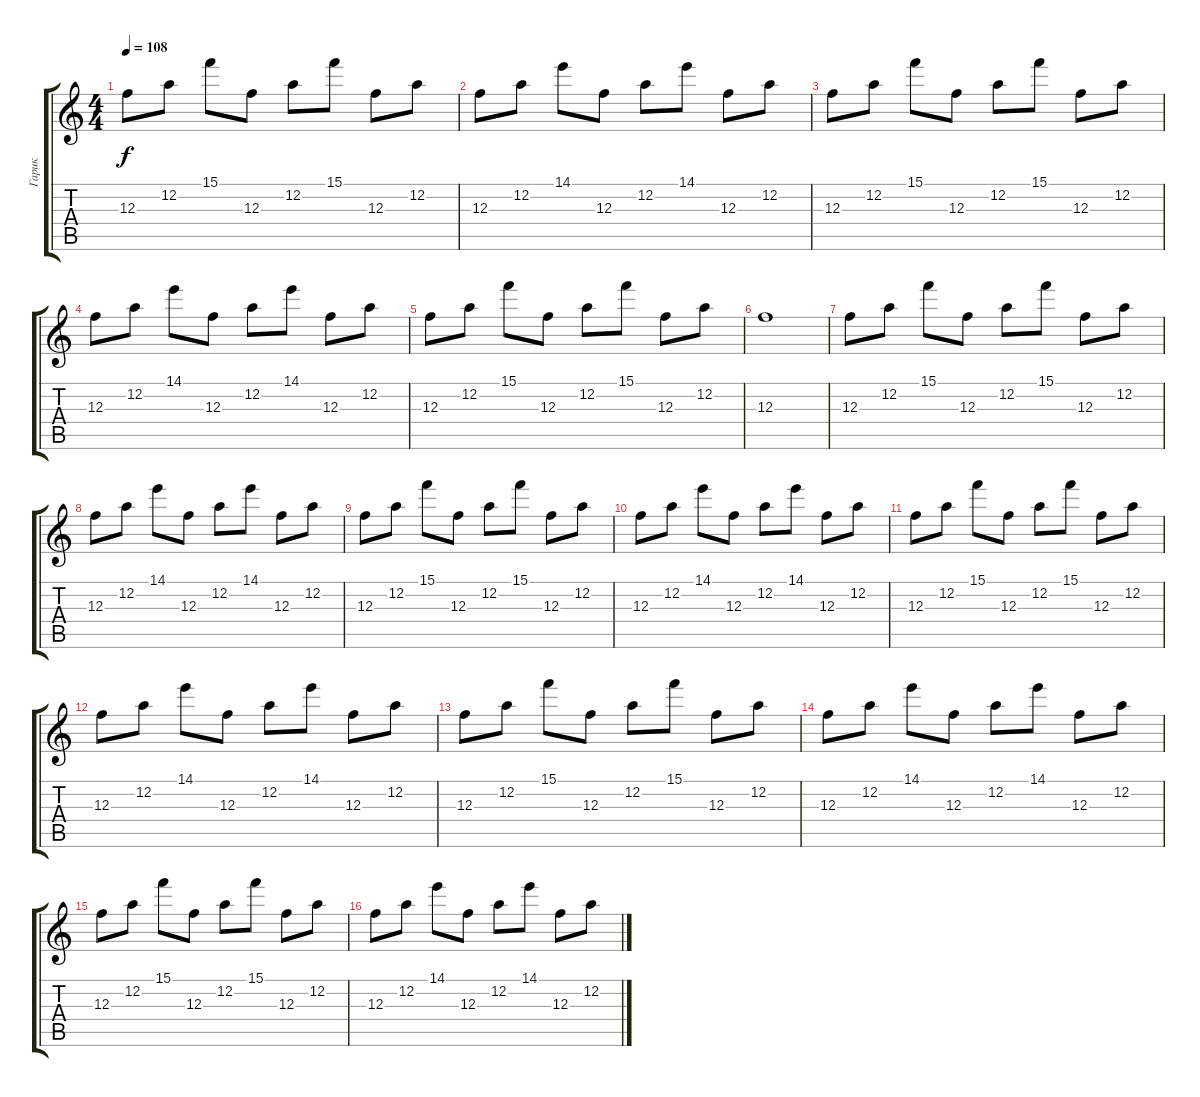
\track ("Гарик" "Гарик") {instrument electricguitarjazz}
\staff {score tabs}
\tuning (D4 A3 F3 C3 G2 D2) {hide}
\ts (4 4)
\tempo 108
\clef g2
\ks c
12.3.8{dy f} 12.2.8 15.1.8 12.3.8 12.2.8 15.1.8 12.3.8 12.2.8 |
12.3.8 12.2.8 14.1.8 12.3.8 12.2.8 14.1.8 12.3.8 12.2.8 |
12.3.8 12.2.8 15.1.8 12.3.8 12.2.8 15.1.8 12.3.8 12.2.8 |
12.3.8 12.2.8 14.1.8 12.3.8 12.2.8 14.1.8 12.3.8 12.2.8 |
12.3.8 12.2.8 15.1.8 12.3.8 12.2.8 15.1.8 12.3.8 12.2.8 |
12.3.1 |
12.3.8 12.2.8 15.1.8 12.3.8 12.2.8 15.1.8 12.3.8 12.2.8 |
12.3.8 12.2.8 14.1.8 12.3.8 12.2.8 14.1.8 12.3.8 12.2.8 |
12.3.8 12.2.8 15.1.8 12.3.8 12.2.8 15.1.8 12.3.8 12.2.8 |
12.3.8 12.2.8 14.1.8 12.3.8 12.2.8 14.1.8 12.3.8 12.2.8 |
12.3.8 12.2.8 15.1.8 12.3.8 12.2.8 15.1.8 12.3.8 12.2.8 |
12.3.8 12.2.8 14.1.8 12.3.8 12.2.8 14.1.8 12.3.8 12.2.8 |
12.3.8 12.2.8 15.1.8 12.3.8 12.2.8 15.1.8 12.3.8 12.2.8 |
12.3.8 12.2.8 14.1.8 12.3.8 12.2.8 14.1.8 12.3.8 12.2.8 |
12.3.8 12.2.8 15.1.8 12.3.8 12.2.8 15.1.8 12.3.8 12.2.8 |
12.3.8 12.2.8 14.1.8 12.3.8 12.2.8 14.1.8 12.3.8 12.2.8
